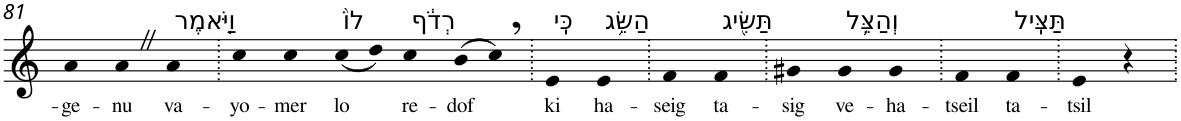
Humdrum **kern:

**kern	**text
*part1	*part1
*staff1	*staff1
*I"Piano	*
*I'Pno	*
!!LO:PB:g=z
*clefG2	*
*k[]	*
=81	=81
!	!LO:LY:b
4a	-ge-
!	!LO:LY:b
4aZ	-nu
!LO:TX:a:t=וַיֹּ֤אמֶר	!
!	!LO:LY:b
4a	va-
=82.	=82.
!	!LO:LY:b
4cc	-yo-
!	!LO:LY:b
4cc	-mer
!LO:TX:a:t=לוֹ֙	!
!	!LO:LY:b
(<8cc	lo
8dd)	.
!LO:TX:a:t=רְדֹ֔ף	!
!	!LO:LY:b
4cc	re-
!	!LO:LY:b
(>8b	-dof
8cc,)	.
=83.	=83.
!LO:TX:a:t=כִּֽי	!
!	!LO:LY:b
4e	ki
!LO:TX:a:t=הַשֵּׂ֥ג	!
!	!LO:LY:b
4e	ha-
=84.	=84.
!	!LO:LY:b
4f	-seig
!LO:TX:a:t=תַּשִּׂ֖יג	!
!	!LO:LY:b
4f	ta-
=85.	=85.
!	!LO:LY:b
4g#X	-sig
!LO:TX:a:t=וְהַצֵּ֥ל	!
!	!LO:LY:b
4g#	ve-
!	!LO:LY:b
4g#	-ha-
=86.	=86.
!	!LO:LY:b
4f	-tseil
!LO:TX:a:t=תַּצִּֽיל	!
!	!LO:LY:b
4f	ta-
=87.	=87.
!	!LO:LY:b
4e	-tsil
4r	.
=.	=.
*-	*-
